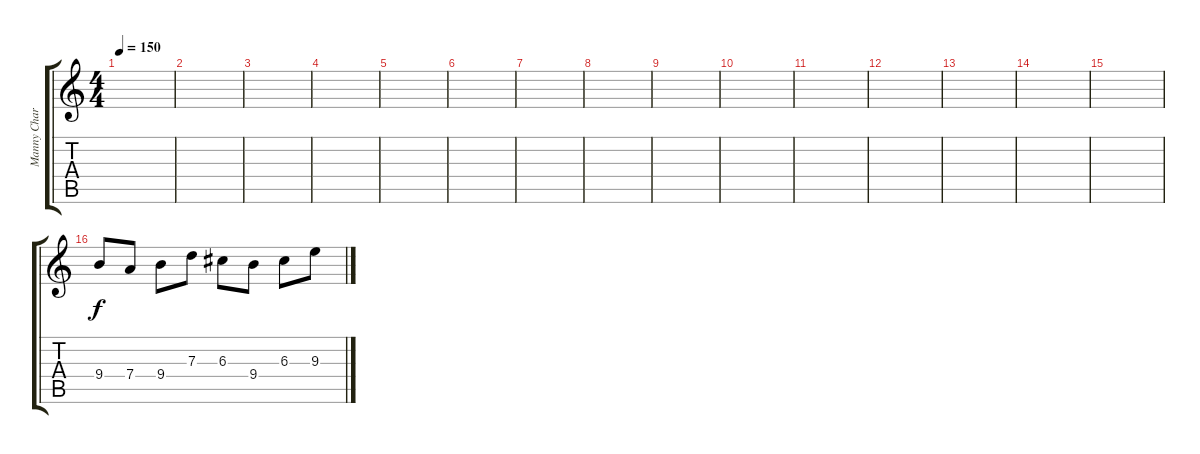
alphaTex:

\track ("Manny Charlton (solo guitar #2)" "Manny Char") {instrument overdrivenguitar}
\staff {score tabs}
\tuning (E4 B3 G3 D3 A2 E2) {hide}
\ts (4 4)
\tempo 150
\clef g2
\ks c
|
|
|
|
|
|
|
|
|
|
|
|
|
|
|
9.4.8 7.4.8 9.4.8 7.3.8 6.3.8 9.4.8 6.3.8 9.3.8
